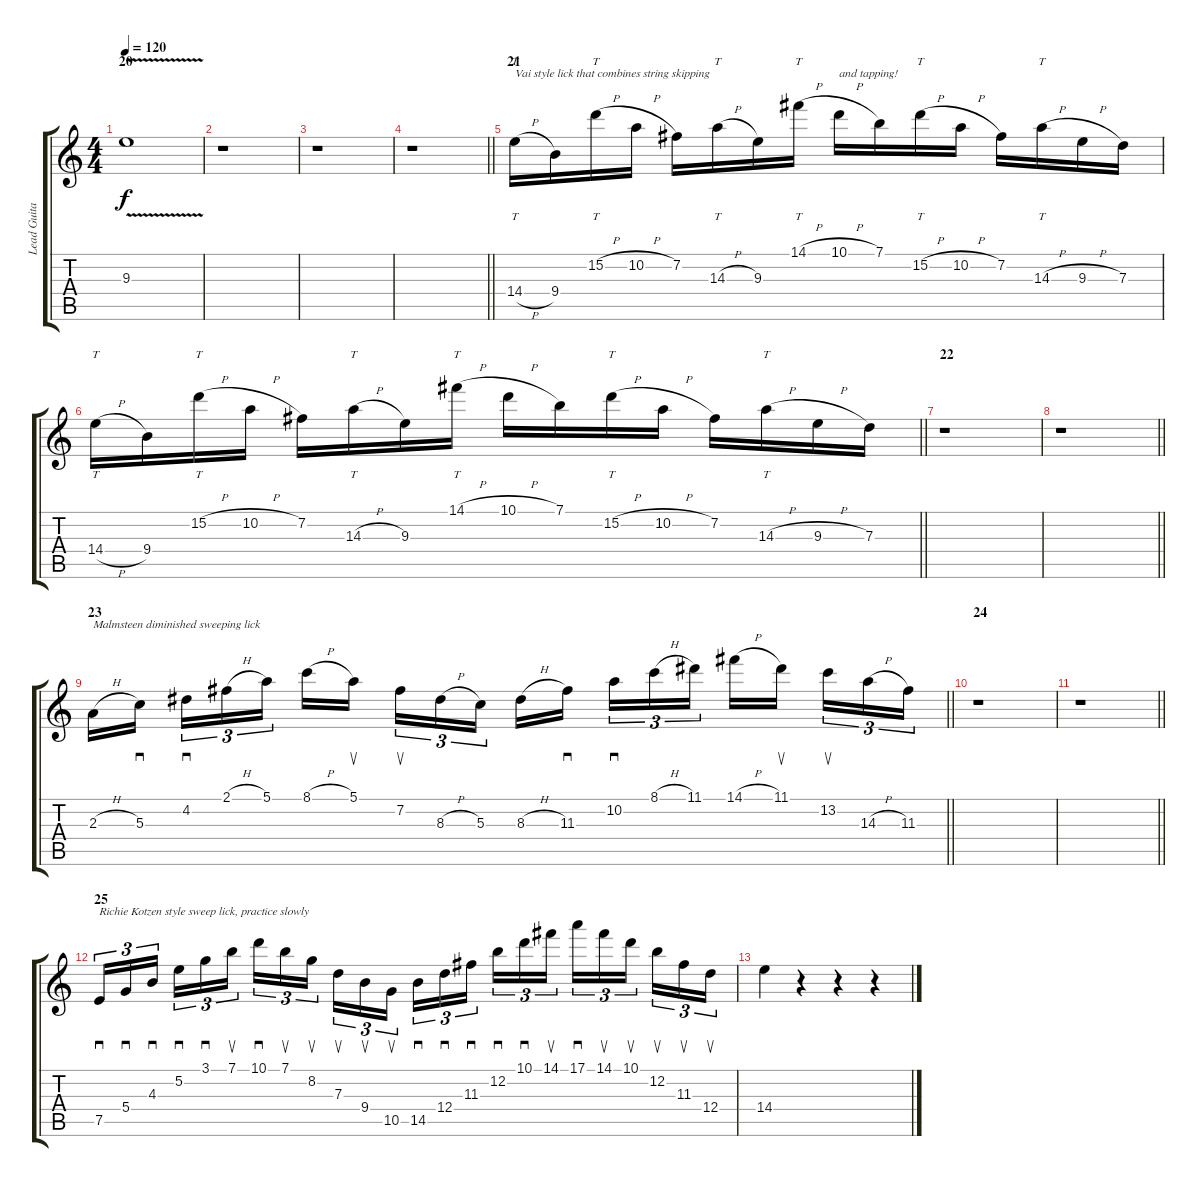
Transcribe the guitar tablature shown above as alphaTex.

\track ("Lead Guitar 1" "Lead Guita") {instrument overdrivenguitar}
\staff {score tabs}
\tuning (E4 B3 G3 D3 A2 E2) {hide}
\ts (4 4)
\section ("" "20")
\tempo 120
\clef g2
\ks c
9.3{v}.1{dy f} |
r.1 |
r.1 |
\barLineRight lightlight
r.1 |
\section ("" "21")
14.4{h}.16{tt txt "Vai style lick that combines string skipping"} 9.4.16 15.2{h}.16{tt} 10.2{h}.16 7.2.16 14.3{h}.16{tt} 9.3.16 14.1{h}.16{tt} 10.1{h}.16{txt "and tapping!"} 7.1.16 15.2{h}.16{tt} 10.2{h}.16 7.2.16 14.3{h}.16{tt} 9.3{h}.16 7.3.16 |
\barLineRight lightlight
14.4{h}.16{tt} 9.4.16 15.2{h}.16{tt} 10.2{h}.16 7.2.16 14.3{h}.16{tt} 9.3.16 14.1{h}.16{tt} 10.1{h}.16 7.1.16 15.2{h}.16{tt} 10.2{h}.16 7.2.16 14.3{h}.16{tt} 9.3{h}.16 7.3.16 |
\section ("" "22")
r.1 |
\barLineRight lightlight
r.1 |
\section ("" "23")
\barLineRight lightlight
2.3{h}.16{txt "Malmsteen diminished sweeping lick"} 5.3.16{sd beam splitsecondary} 4.2.16{sd tu (3 2)} 2.1{h}.16{tu (3 2)} 5.1.16{tu (3 2)} 8.1{h}.16 5.1.16{su beam splitsecondary} 7.2.16{su tu (3 2)} 8.3{h}.16{tu (3 2)} 5.3.16{tu (3 2)} 8.3{h}.16 11.3.16{sd beam splitsecondary} 10.2.16{sd tu (3 2)} 8.1{h}.16{tu (3 2)} 11.1.16{tu (3 2)} 14.1{h}.16 11.1.16{su beam splitsecondary} 13.2.16{su tu (3 2)} 14.3{h}.16{tu (3 2)} 11.3.16{tu (3 2)} |
\section ("" "24")
r.1 |
\barLineRight lightlight
r.1 |
\section ("" "25")
7.5.16{sd tu (3 2) txt "Richie Kotzen style sweep lick, practice slowly"} 5.4.16{sd tu (3 2)} 4.3.16{sd tu (3 2) beam splitsecondary} 5.2.16{sd tu (3 2)} 3.1.16{sd tu (3 2)} 7.1.16{su tu (3 2)} 10.1.16{sd tu (3 2)} 7.1.16{su tu (3 2)} 8.2.16{su tu (3 2) beam splitsecondary} 7.3.16{su tu (3 2)} 9.4.16{su tu (3 2)} 10.5.16{su tu (3 2)} 14.5.16{sd tu (3 2)} 12.4.16{sd tu (3 2)} 11.3.16{sd tu (3 2) beam splitsecondary} 12.2.16{sd tu (3 2)} 10.1.16{sd tu (3 2)} 14.1.16{su tu (3 2)} 17.1.16{sd tu (3 2)} 14.1.16{su tu (3 2)} 10.1.16{su tu (3 2) beam splitsecondary} 12.2.16{su tu (3 2)} 11.3.16{su tu (3 2)} 12.4.16{su tu (3 2)} |
14.4.4 r.4 r.4 r.4
